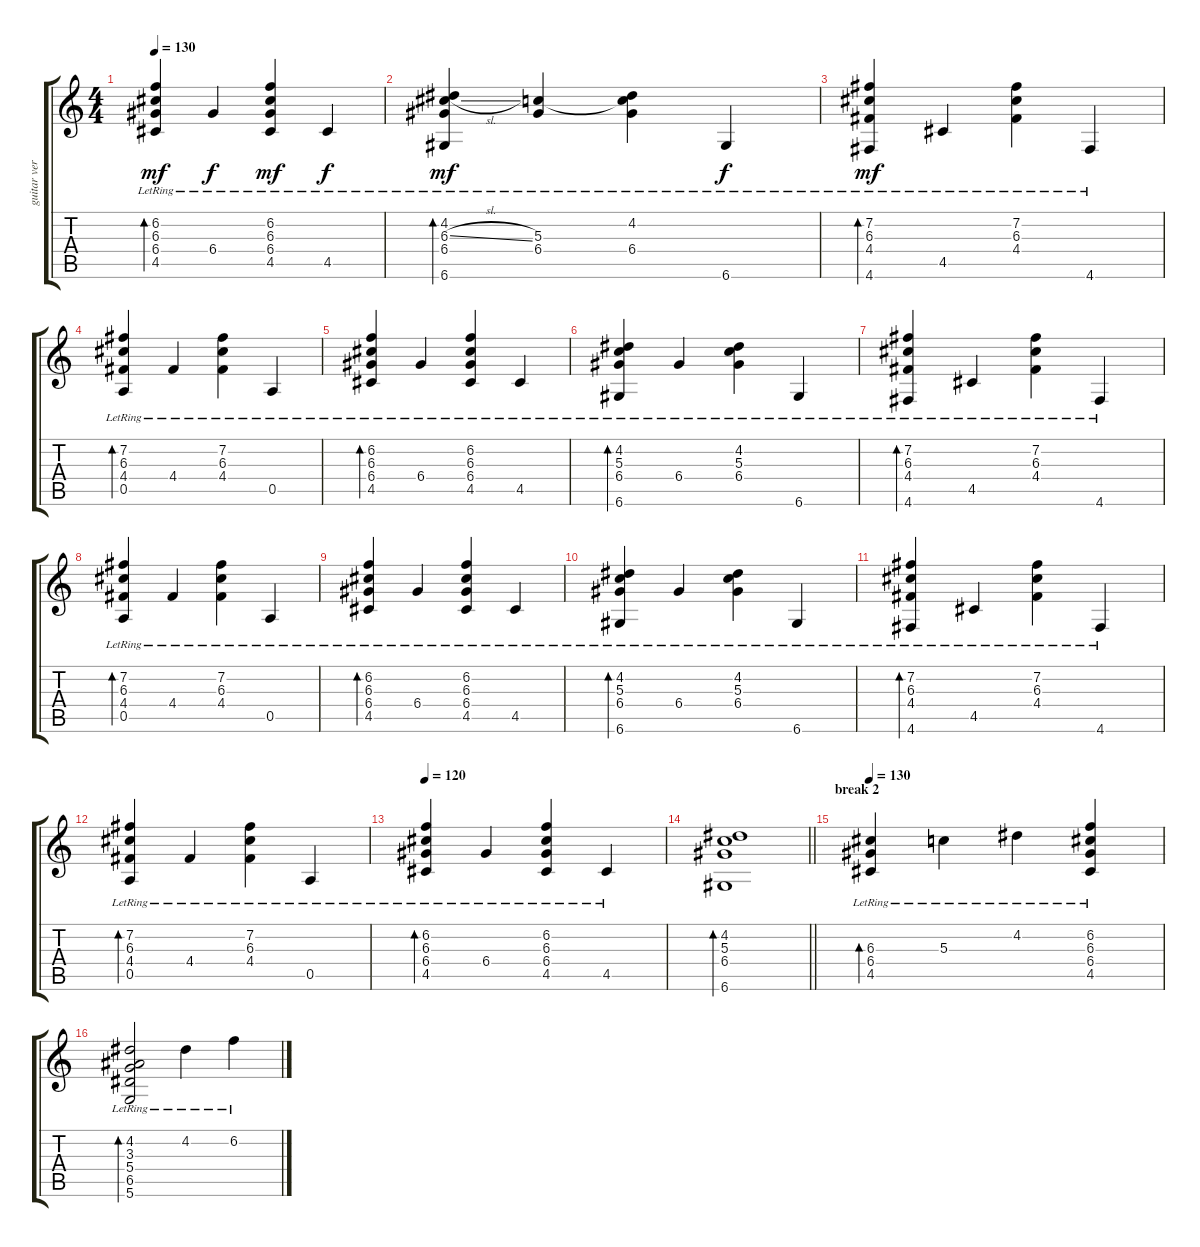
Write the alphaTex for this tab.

\track ("guitar version" "guitar ver") {instrument acousticguitarnylon}
\staff {score tabs}
\tuning (E4 B3 G3 D3 A2 D2) {hide}
\ts (4 4)
\tempo 130
\clef g2
\ks c
(6.2{lr} 6.3{lr} 6.4{lr} 4.5{lr}).4{bd 240 dy mf} 6.4{lr}.4{dy f} (6.2{lr} 6.3{lr} 6.4{lr} 4.5{lr}).4{dy mf} 4.5{lr}.4{dy f} |
(4.2{lr} 6.3{sl lr} 6.4{lr} 6.6{lr}).4{bd 240 dy mf} (5.3 6.4{lr}).4 (4.2{lr} 5.3{t} 6.4{lr}).4 6.6{lr}.4{dy f} |
(7.2{lr} 6.3{lr} 4.4{lr} 4.6{lr}).4{bd 240 dy mf} 4.5{lr}.4 (7.2{lr} 6.3{lr} 4.4{lr}).4 4.6{lr}.4 |
(7.2{lr} 6.3{lr} 4.4{lr} 0.5{lr}).4{bd 240} 4.4{lr}.4 (7.2{lr} 6.3{lr} 4.4{lr}).4 0.5{lr}.4 |
(6.2{lr} 6.3{lr} 6.4{lr} 4.5{lr}).4{bd 240} 6.4{lr}.4 (6.2{lr} 6.3{lr} 6.4{lr} 4.5{lr}).4 4.5{lr}.4 |
(4.2{lr} 5.3{lr} 6.4{lr} 6.6{lr}).4{bd 240} 6.4{lr}.4 (4.2{lr} 5.3{lr} 6.4{lr}).4 6.6{lr}.4 |
(7.2{lr} 6.3{lr} 4.4{lr} 4.6{lr}).4{bd 240} 4.5{lr}.4 (7.2{lr} 6.3{lr} 4.4{lr}).4 4.6{lr}.4 |
(7.2{lr} 6.3{lr} 4.4{lr} 0.5{lr}).4{bd 240} 4.4{lr}.4 (7.2{lr} 6.3{lr} 4.4{lr}).4 0.5{lr}.4 |
(6.2{lr} 6.3{lr} 6.4{lr} 4.5{lr}).4{bd 240} 6.4{lr}.4 (6.2{lr} 6.3{lr} 6.4{lr} 4.5{lr}).4 4.5{lr}.4 |
(4.2{lr} 5.3{lr} 6.4{lr} 6.6{lr}).4{bd 240} 6.4{lr}.4 (4.2{lr} 5.3{lr} 6.4{lr}).4 6.6{lr}.4 |
(7.2{lr} 6.3{lr} 4.4{lr} 4.6{lr}).4{bd 240} 4.5{lr}.4 (7.2{lr} 6.3{lr} 4.4{lr}).4 4.6{lr}.4 |
(7.2{lr} 6.3{lr} 4.4{lr} 0.5{lr}).4{bd 240} 4.4{lr}.4 (7.2{lr} 6.3{lr} 4.4{lr}).4 0.5{lr}.4 |
\tempo 120
(6.2{lr} 6.3{lr} 6.4{lr} 4.5{lr}).4{bd 240} 6.4{lr}.4 (6.2{lr} 6.3{lr} 6.4{lr} 4.5{lr}).4 4.5{lr}.4 |
\barLineRight lightlight
(4.2 5.3 6.4 6.6).1{bd 240} |
\section ("" "break 2")
\tempo 130
(6.3{lr} 6.4{lr} 4.5{lr}).4{bd 240} 5.3{lr}.4 4.2{lr}.4 (6.2 6.3{lr} 6.4{lr} 4.5{lr}).4 |
(4.2{lr} 3.3{lr} 5.4{lr} 6.5{lr} 5.6{lr}).2{bd 240} 4.2{lr}.4 6.2{lr}.4
